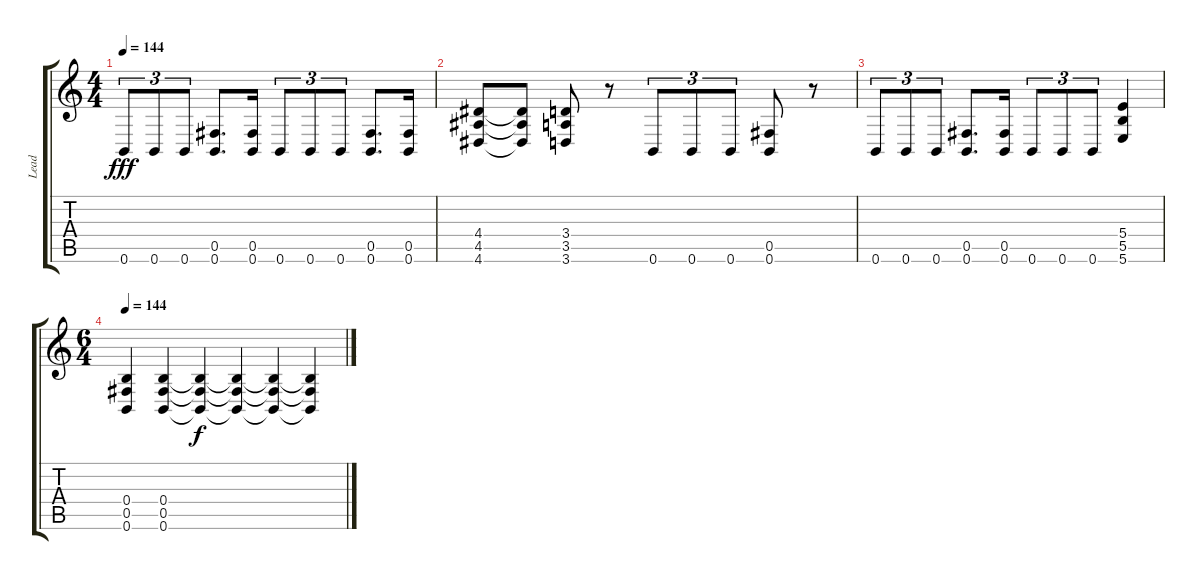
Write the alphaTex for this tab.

\track ("Lead" "Lead") {instrument overdrivenguitar}
\staff {score tabs}
\tuning (Db4 Ab3 E3 B2 Gb2 B1) {hide}
\ts (4 4)
\tempo 144
\clef g2
\ks c
0.6.8{tu (3 2) dy fff} 0.6.8{tu (3 2)} 0.6.8{tu (3 2)} (0.5 0.6).8{d} (0.5 0.6).16 0.6.8{tu (3 2)} 0.6.8{tu (3 2)} 0.6.8{tu (3 2)} (0.5 0.6).8{d} (0.5 0.6).16 |
(4.4 4.5 4.6).8 (4.4{t} 4.5{t} 4.6{t}).8 (3.4 3.5 3.6).8 r.8 0.6.8{tu (3 2)} 0.6.8{tu (3 2)} 0.6.8{tu (3 2)} (0.5 0.6).8 r.8 |
0.6.8{tu (3 2)} 0.6.8{tu (3 2)} 0.6.8{tu (3 2)} (0.5 0.6).8{d} (0.5 0.6).16 0.6.8{tu (3 2)} 0.6.8{tu (3 2)} 0.6.8{tu (3 2)} (5.4 5.5 5.6).4 |
\ts (6 4)
\tempo 144
(0.4 0.5 0.6).4 (0.4 0.5 0.6).4 (0.4{t} 0.5{t} 0.6{t}).4{dy f volume 0} (0.4{t} 0.5{t} 0.6{t}).4 (0.4{t} 0.5{t} 0.6{t}).4 (0.4{t} 0.5{t} 0.6{t}).4
